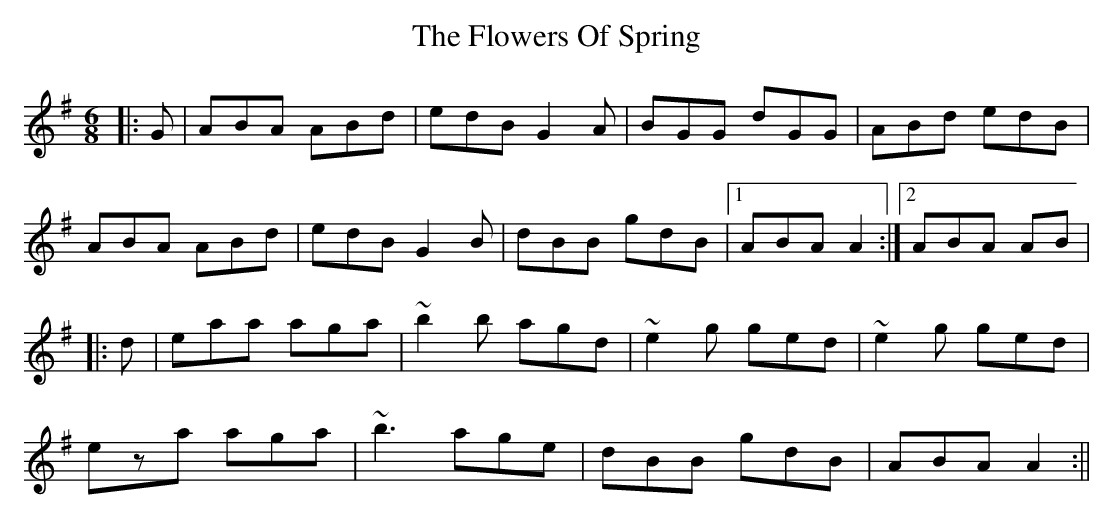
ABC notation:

X:1
T:Flowers Of Spring, The
M:6/8
L:1/8
K:Ador
|:G | ABA ABd | edB G2A | BGG dGG | ABd edB |
ABA ABd | edB G2B | dBB gdB |1 ABA A2 :|2ABA AB|
|:d | eaa aga | ~b2b agd | ~e2g ged | ~e2g ged |
eza aga |~b3 age |dBB gdB | ABA A2:||
